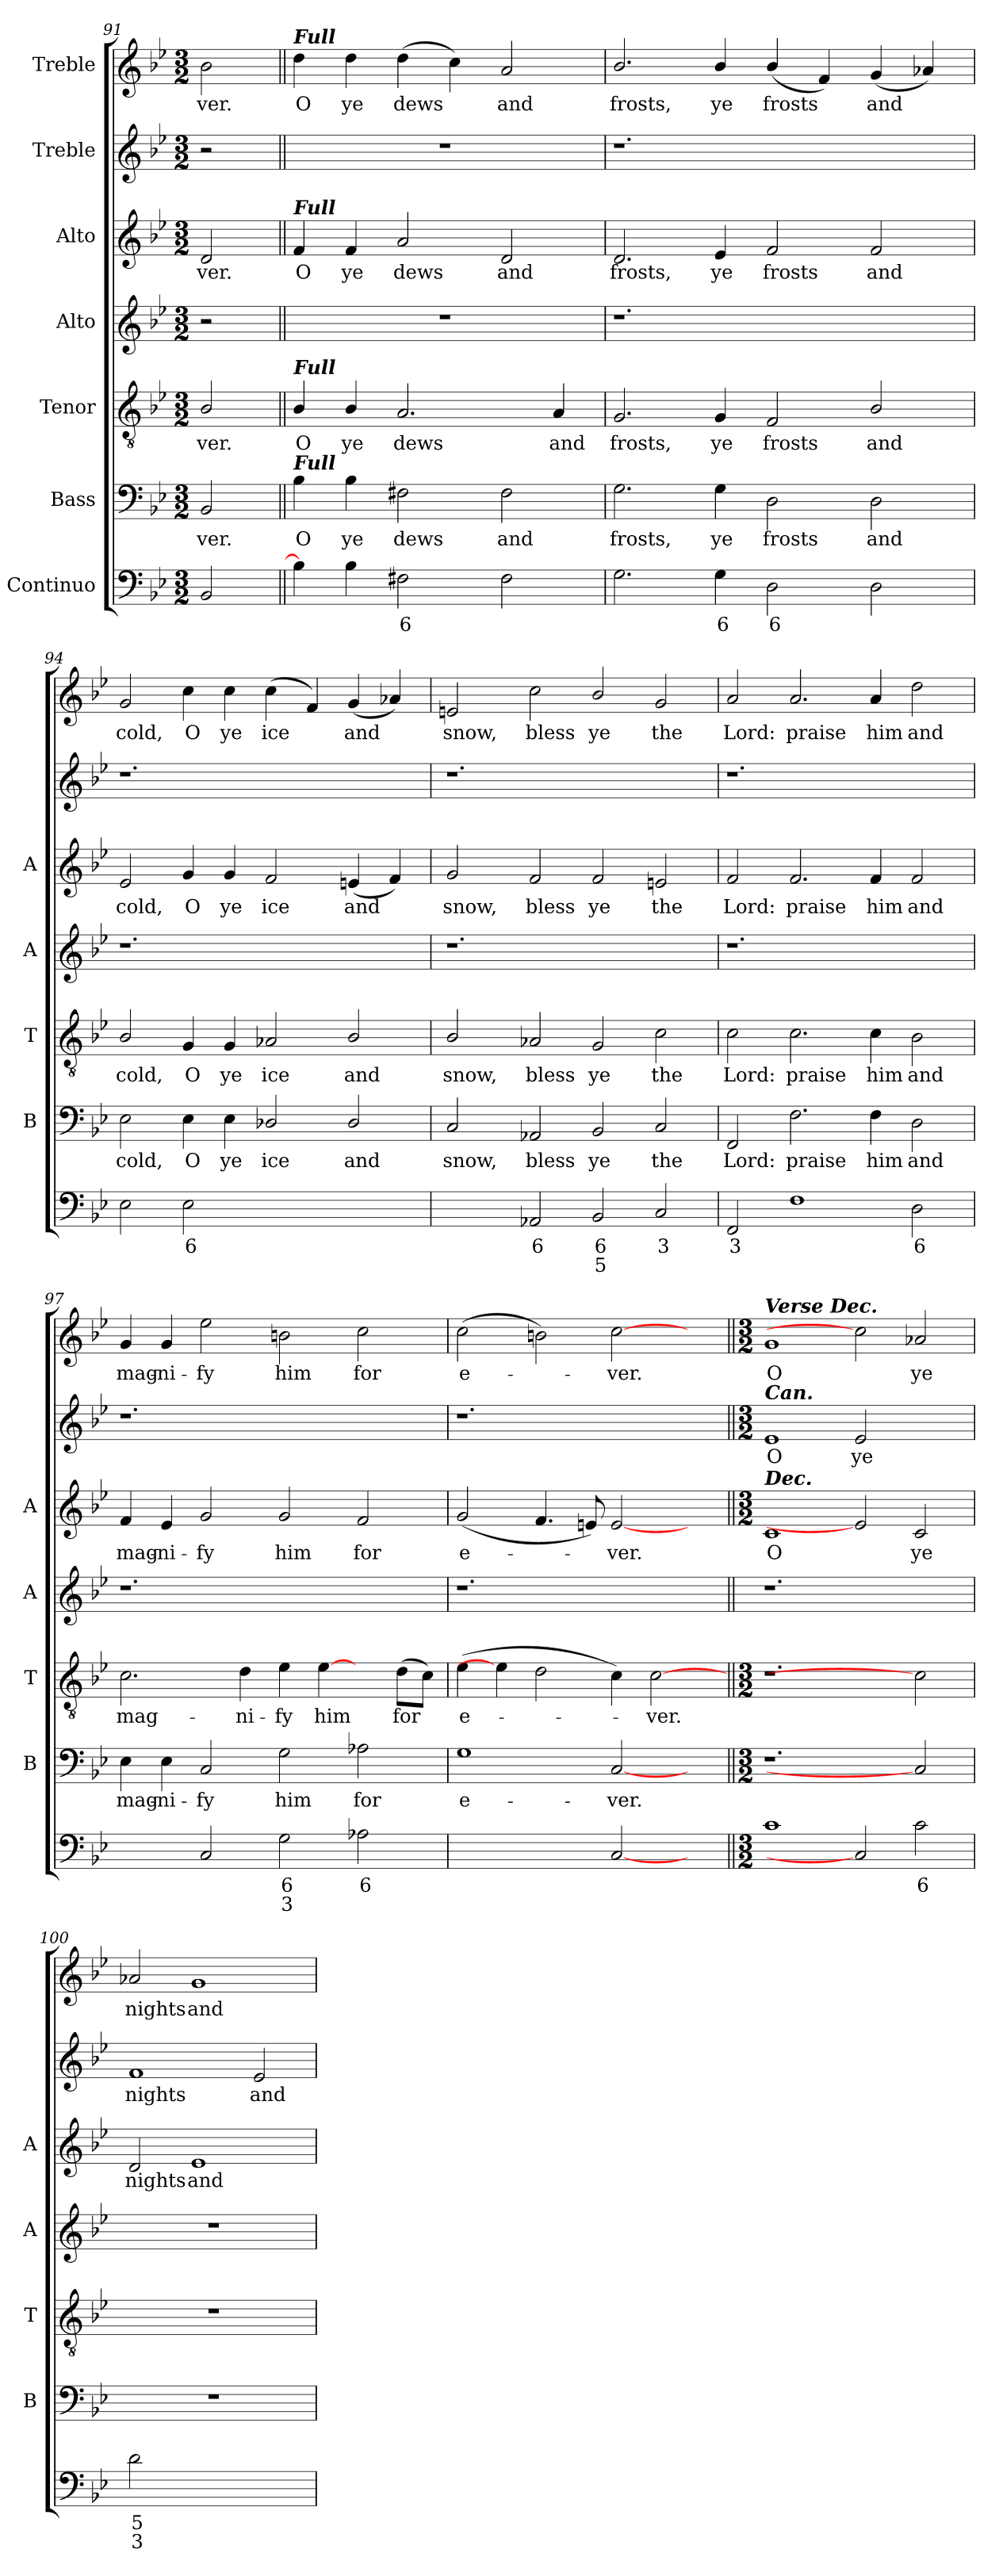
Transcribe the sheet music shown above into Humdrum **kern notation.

**kern	**text	**text	**kern	**text	**kern	**text	**kern	**kern	**text	**kern	**text	**kern	**text
*part7	*part7	*part7	*part6	*part6	*part5	*part5	*part4	*part3	*part3	*part2	*part2	*part1	*part1
*staff7	*staff7	*staff7	*staff6	*staff6	*staff5	*staff5	*staff4	*staff3	*staff3	*staff2	*staff2	*staff1	*staff1
*I"Continuo	*	*	*I"Bass	*	*I"Tenor	*	*I"Alto	*I"Alto	*	*I"Treble	*	*I"Treble	*
*	*	*	*I'B	*	*I'T	*	*I'A	*I'A	*	*	*	*	*
*clefF4	*	*	*clefF4	*	*clefGv2	*	*clefG2	*clefG2	*	*clefG2	*	*clefG2	*
*k[b-e-]	*	*	*k[b-e-]	*	*k[b-e-]	*	*k[b-e-]	*k[b-e-]	*	*k[b-e-]	*	*k[b-e-]	*
*B-:	*	*	*B-:	*	*B-:	*	*B-:	*B-:	*	*B-:	*	*B-:	*
*M3/2	*	*	*M3/2	*	*M3/2	*	*M3/2	*M3/2	*	*M3/2	*	*M3/2	*
=91	=91	=91	=91	=91	=91	=91	=91	=91	=91	=91	=91	=91	=91
!	!	!	!	!LO:LY:b	!	!LO:LY:b	!	!	!LO:LY:b	!	!	!	!LO:LY:b
2BB-/	.	.	2BB-/	-ver.	2B-/	-ver.	2r	2d/	-ver.	2r	.	2b-\	ver.
=92||	=92||	=92||	=92||	=92||	=92||	=92||	=92||	=92||	=92||	=92||	=92||	=92||	=92||
!	!	!	!	!	!	!	!	!	!	!	!	!LO:TX:a:Bi:t=Full	!
!	!	!	!	!	!	!	!	!LO:TX:a:Bi:t=Full	!	!	!	!	!
!	!	!	!	!	!LO:TX:a:Bi:t=Full	!	!	!	!	!	!	!	!
!	!	!	!LO:TX:a:Bi:t=Full	!	!	!	!	!	!	!	!	!	!
!	!	!	!	!LO:LY:b	!	!LO:LY:b	!	!	!LO:LY:b	!	!	!	!LO:LY:b
4B-\]	.	.	4B-\	O	4B-/	O	1.r	4f/	O	1.r	.	4dd\	O
!	!	!	!	!LO:LY:b	!	!LO:LY:b	!	!	!LO:LY:b	!	!	!	!LO:LY:b
4B-\	.	.	4B-\	ye	4B-/	ye	.	4f/	ye	.	.	4dd\	ye
!	!LO:LY:b	!	!	!LO:LY:b	!	!LO:LY:b	!	!	!LO:LY:b	!	!	!	!LO:LY:b
2F#X\	6	.	2F#X\	dews	2.A/	dews	.	2a/	dews	.	.	(>4dd\	dews
.	.	.	.	.	.	.	.	.	.	.	.	4cc\)	.
!	!	!	!	!LO:LY:b	!	!	!	!	!LO:LY:b	!	!	!	!LO:LY:b
2F#\	.	.	2F#\	and	.	.	.	2d/	and	.	.	2a/	and
!	!	!	!	!	!	!LO:LY:b	!	!	!	!	!	!	!
.	.	.	.	.	4A/	and	.	.	.	.	.	.	.
!!LO:PB:g=z
=93	=93	=93	=93	=93	=93	=93	=93	=93	=93	=93	=93	=93	=93
!	!	!	!	!LO:LY:b	!	!LO:LY:b	!	!	!LO:LY:b	!	!	!	!LO:LY:b
2.G\	.	.	2.G\	frosts,	2.G/	frosts,	1.r	2.d/	frosts,	1.r	.	2.b-/	frosts,
!	!LO:LY:b	!	!	!LO:LY:b	!	!LO:LY:b	!	!	!LO:LY:b	!	!	!	!LO:LY:b
4G\	6	.	4G\	ye	4G/	ye	.	4e-/	ye	.	.	4b-/	ye
!	!LO:LY:b	!	!	!LO:LY:b	!	!LO:LY:b	!	!	!LO:LY:b	!	!	!	!LO:LY:b
2D\	6	.	2D\	frosts	2F/	frosts	.	2f/	frosts	.	.	(<4b-/	frosts
.	.	.	.	.	.	.	.	.	.	.	.	4f/)	.
!	!	!	!	!LO:LY:b	!	!LO:LY:b	!	!	!LO:LY:b	!	!	!	!LO:LY:b
2D\	.	.	2D\	and	2B-/	and	2ryy	2f/	and	2ryy	.	(<4g/	and
.	.	.	.	.	.	.	.	.	.	.	.	4a-X/)	.
=94	=94	=94	=94	=94	=94	=94	=94	=94	=94	=94	=94	=94	=94
!	!	!	!	!LO:LY:b	!	!LO:LY:b	!	!	!LO:LY:b	!	!	!	!LO:LY:b
2E-\	.	.	2E-\	cold,	2B-/	cold,	1.r	2e-/	cold,	1.r	.	2g/	cold,
!	!LO:LY:b	!	!	!LO:LY:b	!	!LO:LY:b	!	!	!LO:LY:b	!	!	!	!LO:LY:b
2E-\	6	.	4E-\	O	4G/	O	.	4g/	O	.	.	4cc\	O
!	!	!	!	!LO:LY:b	!	!LO:LY:b	!	!	!LO:LY:b	!	!	!	!LO:LY:b
.	.	.	4E-\	ye	4G/	ye	.	4g/	ye	.	.	4cc\	ye
!	!LO:LY:b	!	!	!LO:LY:b	!	!LO:LY:b	!	!	!LO:LY:b	!	!	!	!LO:LY:b
[2D-X\yy	7	.	2D-X/	ice	2A-X/	ice	.	2f/	ice	.	.	(<4cc\	ice
.	.	.	.	.	.	.	.	.	.	.	.	4f/)	.
!	!LO:LY:b	!	!	!LO:LY:b	!	!LO:LY:b	!	!	!LO:LY:b	!	!	!	!LO:LY:b
2D-\yy]	6	.	2D-/	and	2B-/	and	2ryy	(<4en/	and	2ryy	.	(<4g/	and
.	.	.	.	.	.	.	.	4f/)	.	.	.	4a-X/)	.
=95	=95	=95	=95	=95	=95	=95	=95	=95	=95	=95	=95	=95	=95
!	!LO:LY:b	!LO:LY:b	!	!LO:LY:b	!	!LO:LY:b	!	!	!LO:LY:b	!	!	!	!LO:LY:b
[4C/yy	3	7	2C/	snow,	2B-/	snow,	1.r	2g/	snow,	1.r	.	2en/	snow,
!	!	!LO:LY:b	!	!	!	!	!	!	!	!	!	!	!
4C/yy]	.	5	.	.	.	.	.	.	.	.	.	.	.
!	!LO:LY:b	!	!	!LO:LY:b	!	!LO:LY:b	!	!	!LO:LY:b	!	!	!	!LO:LY:b
2AA-X/	6	.	2AA-X/	bless	2A-X/	bless	.	2f/	bless	.	.	2cc\	bless
!	!LO:LY:b	!LO:LY:b	!	!LO:LY:b	!	!LO:LY:b	!	!	!LO:LY:b	!	!	!	!LO:LY:b
2BB-/	6	5	2BB-/	ye	2G/	ye	.	2f/	ye	.	.	2b-/	ye
!	!LO:LY:b	!	!	!LO:LY:b	!	!LO:LY:b	!	!	!LO:LY:b	!	!	!	!LO:LY:b
2C/	3	.	2C/	the	2c\	the	2ryy	2en/	the	2ryy	.	2g/	the
=96	=96	=96	=96	=96	=96	=96	=96	=96	=96	=96	=96	=96	=96
!	!LO:LY:b	!	!	!LO:LY:b	!	!LO:LY:b	!	!	!LO:LY:b	!	!	!	!LO:LY:b
2FF/	3	.	2FF/	Lord:	2c\	Lord:	1.r	2f/	Lord:	1.r	.	2a/	Lord:
!	!	!	!	!LO:LY:b	!	!LO:LY:b	!	!	!LO:LY:b	!	!	!	!LO:LY:b
1F	.	.	2.F\	praise	2.c\	praise	.	2.f/	praise	.	.	2.a/	praise
!	!	!	!	!LO:LY:b	!	!LO:LY:b	!	!	!LO:LY:b	!	!	!	!LO:LY:b
.	.	.	4F\	him	4c\	him	.	4f/	him	.	.	4a/	him
!	!LO:LY:b	!	!	!LO:LY:b	!	!LO:LY:b	!	!	!LO:LY:b	!	!	!	!LO:LY:b
2D\	6	.	2D\	and	2B-\	and	2ryy	2f/	and	2ryy	.	2dd\	and
!!LO:LB:g=z
=97	=97	=97	=97	=97	=97	=97	=97	=97	=97	=97	=97	=97	=97
!	!LO:LY:b	!LO:LY:b	!	!LO:LY:b	!	!LO:LY:b	!	!	!LO:LY:b	!	!	!	!LO:LY:b
[4E-\yy	6	9	4E-\	mag-	2.c\	mag-	1.r	4f/	mag-	1.r	.	4g/	mag-
!	!	!LO:LY:b	!	!LO:LY:b	!	!	!	!	!LO:LY:b	!	!	!	!LO:LY:b
4E-\yy]	.	8	4E-\	-ni-	.	.	.	4e-/	-ni-	.	.	4g/	-ni-
!	!	!	!	!LO:LY:b	!	!	!	!	!LO:LY:b	!	!	!	!LO:LY:b
2C/	.	.	2C/	-fy	.	.	.	2g/	-fy	.	.	2ee-\	-fy
!	!	!	!	!	!	!LO:LY:b	!	!	!	!	!	!	!
.	.	.	.	.	4d\	-ni-	.	.	.	.	.	.	.
!	!LO:LY:b	!LO:LY:b	!	!LO:LY:b	!	!LO:LY:b	!	!	!LO:LY:b	!	!	!	!LO:LY:b
2G\	6	3	2G\	him	4e-\	-fy	.	2g/	him	.	.	2bn\	him
!	!	!	!	!	!	!LO:LY:b	!	!	!	!	!	!	!
.	.	.	.	.	[4e-\	him	.	.	.	.	.	.	.
!	!LO:LY:b	!	!	!LO:LY:b	!	!	!	!	!LO:LY:b	!	!	!	!LO:LY:b
2A-X\	6	.	2A-X\	for	4ryy	.	2ryy	2f/	for	2ryy	.	2cc\	for
!	!	!	!	!	!	!LO:LY:b	!	!	!	!	!	!	!
.	.	.	.	.	(>8d\L	for	.	.	.	.	.	.	.
.	.	.	.	.	8c\J)	.	.	.	.	.	.	.	.
=98	=98	=98	=98	=98	=98	=98	=98	=98	=98	=98	=98	=98	=98
!	!LO:LY:b	!LO:LY:b	!	!LO:LY:b	!	!LO:LY:b	!	!	!LO:LY:b	!	!	!	!LO:LY:b
[2G\yy	6	4	1G	e-	(>4e-\	e-	1.r	(<2g/	e-	1.r	.	(>2cc\	e-
.	.	.	.	.	4e-\]	.	.	.	.	.	.	.	.
!	!LO:LY:b	!LO:LY:b	!	!	!	!	!	!	!	!	!	!	!
2G\yy]	5	3	.	.	2d\	.	.	4.f/	.	.	.	2bn\)	.
.	.	.	.	.	.	.	.	8en/)	.	.	.	.	.
!	!	!	!	!LO:LY:b	!	!	!	!	!LO:LY:b	!	!	!	!LO:LY:b
[2C	.	.	[2C	-ver.	4c\)	.	.	[2e	ver.	.	.	[2cc	ver.
!	!	!	!	!	!	!LO:LY:b	!	!	!	!	!	!	!
.	.	.	.	.	[2c	ver.	.	.	.	.	.	.	.
4ryy	.	.	4ryy	.	.	.	4ryy	4ryy	.	4ryy	.	4ryy	.
=99||	=99||	=99||	=99||	=99||	=99||	=99||	=99||	=99||	=99||	=99||	=99||	=99||	=99||
*M3/2	*	*	*M3/2	*	*M3/2	*	*	*M3/2	*	*M3/2	*	*M3/2	*
*	*	*	*	*	*	*	*	*	*	*	*	*MM190	*
!	!	!	!	!	!	!	!	!	!	!	!	!LO:TX:a:Bi:t=Verse Dec.	!
!	!	!	!	!	!	!	!	!	!	!LO:TX:a:Bi:t=Can.	!	!	!
!	!	!	!	!	!	!	!	!LO:TX:a:Bi:t=Dec.	!	!	!	!	!
!	!	!	!	!	!	!	!	!	!LO:LY:b	!	!LO:LY:b	!	!LO:LY:b
1c	.	.	1.r	.	1.r	.	1.r	1c	O	1e-	O	1g	O
!	!	!	!	!	!	!	!	!	!	!	!LO:LY:b	!	!
2C]	.	.	.	.	.	.	.	2e]	.	2e-/	ye	2cc]	.
!	!LO:LY:b	!	!	!	!	!	!	!	!LO:LY:b	!	!	!	!LO:LY:b
2c\	6	.	2C]	.	2c]	.	2ryy	2c/	ye	2ryy	.	2a-X/	ye
=100	=100	=100	=100	=100	=100	=100	=100	=100	=100	=100	=100	=100	=100
!	!LO:LY:b	!LO:LY:b	!	!	!	!	!	!	!LO:LY:b	!	!LO:LY:b	!	!LO:LY:b
2d\	5	3	1.r	.	1.r	.	1.r	2d/	nights	1f	nights	2a-X/	nights
!	!LO:LY:b	!	!	!	!	!	!	!	!LO:LY:b	!	!	!	!LO:LY:b
[2e-\yy	9	.	.	.	.	.	.	1e-	and	.	.	1g	and
!	!LO:LY:b	!	!	!	!	!	!	!	!	!	!LO:LY:b	!	!
2e-\yy]	8	.	.	.	.	.	.	.	.	2e-/	and	.	.
=	=	=	=	=	=	=	=	=	=	=	=	=	=
*-	*-	*-	*-	*-	*-	*-	*-	*-	*-	*-	*-	*-	*-
